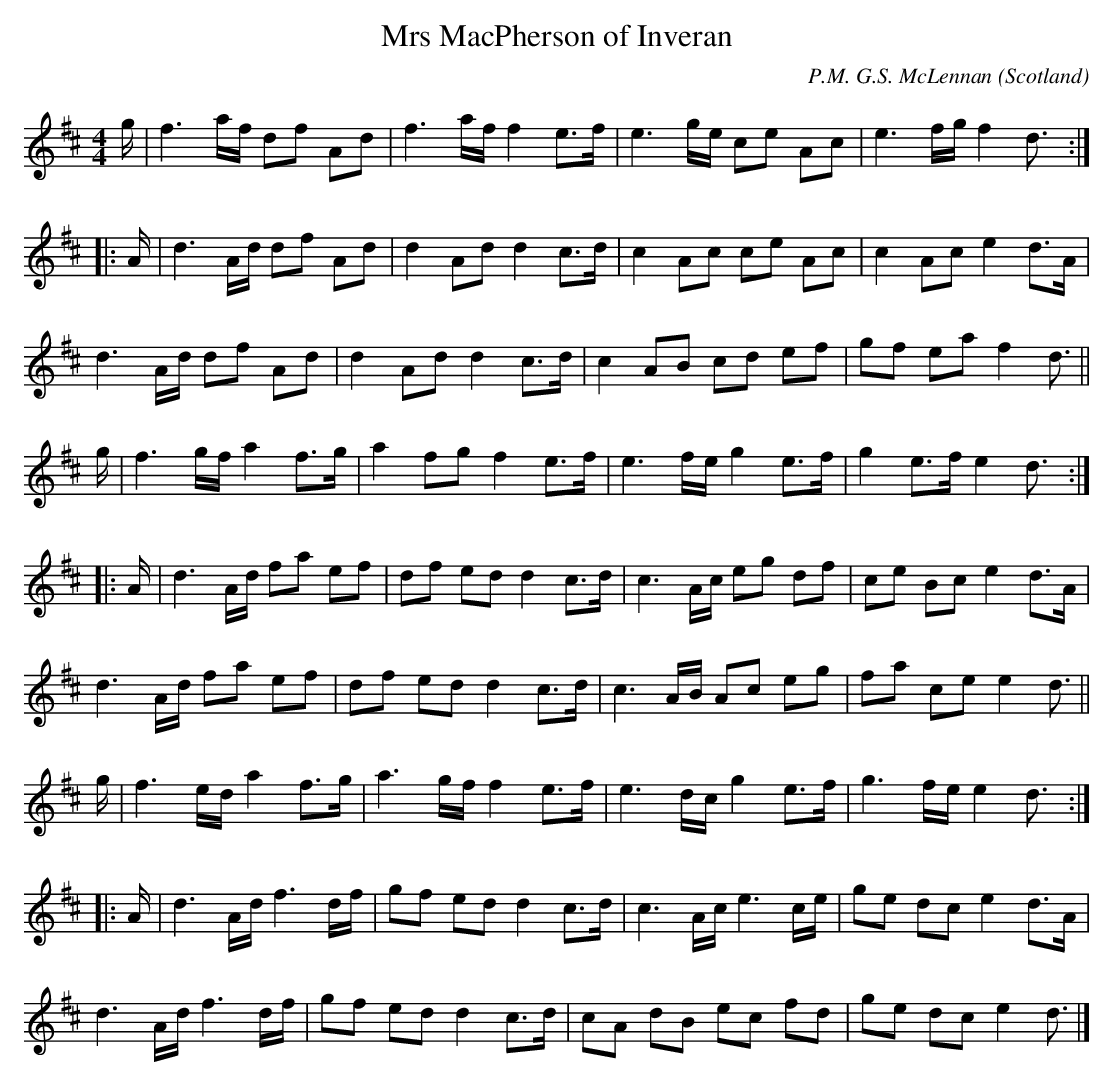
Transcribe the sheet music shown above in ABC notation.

X:1
T:Mrs MacPherson of Inveran
O:Scotland
M:4/4
C:P.M. G.S. McLennan
K:D
g/|\
f3a/f/ df Ad|f3a/f/ f2 e>f|e3g/e/ ce Ac|e3f/g/ f2 d3/2 :|
|:A/|\
d3A/d/ df Ad|d2 Ad d2 c>d|c2 Ac ce Ac|c2 Ac e2d>A|
d3A/d/ df Ad|d2 Ad d2 c>d|c2 AB cd ef|gf ea f2 d3/2||
g/|\
f3g/f/ a2 f>g|a2 fg f2 e>f|e3f/e/ g2 e>f|g2 e>f e2 d3/2 :|
|:A/|\
d3A/d/ fa ef|df ed d2 c>d|c3A/c/ eg df|ce Bc e2 d>A|
d3A/d/ fa ef|df ed d2 c>d|c3A/B/ Ac eg|fa ce e2 d3/2||
g/|\
f3e/d/ a2 f>g|a3g/f/ f2 e>f|e3d/c/ g2 e>f|g3f/e/ e2 d3/2:|
|:A/|\
d3A/d/ f3 d/f/|gf ed d2 c>d|c3A/c/ e3c/e/|ge dc e2 d>A|
d3A/d/ f3d/f/|gf ed d2 c>d|cA dB ec fd|ge dc e2 d3/2|]
